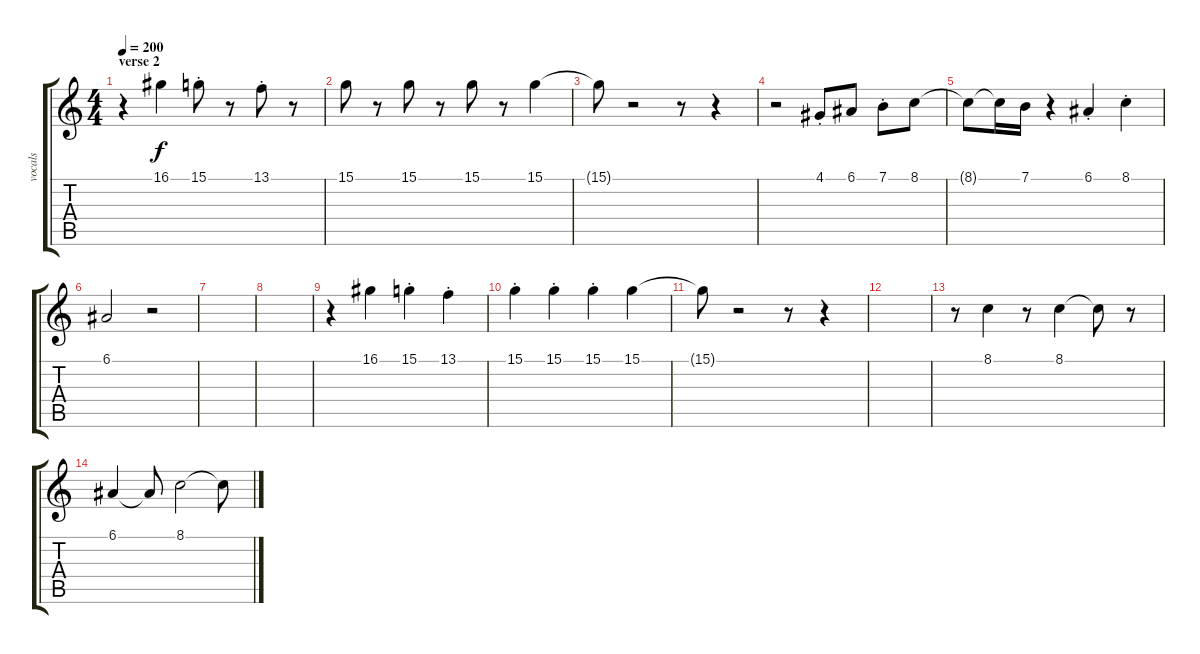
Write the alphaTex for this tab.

\track ("vocals" "vocals") {instrument ocarina}
\staff {score tabs}
\tuning (E4 B3 G3 D3 A2 E2) {hide}
\ts (4 4)
\section ("" "verse 2")
\tempo 200
\clef g2
\ks c
r.4{dy f} 16.1.4 15.1{st}.8 r.8 13.1{st}.8 r.8 |
15.1.8 r.8 15.1.8 r.8 15.1.8 r.8 15.1.4 |
15.1{t}.8 r.2 r.8 r.4 |
r.2 4.1{st}.8 6.1.8 7.1{st}.8 8.1.8 |
8.1{t}.8 8.1{t}.16 7.1.16 r.4 6.1{st}.4 8.1{st}.4 |
6.1.2 r.2 |
|
|
r.4 16.1.4 15.1{st}.4 13.1{st}.4 |
15.1{st}.4 15.1{st}.4 15.1{st}.4 15.1.4 |
15.1{t}.8 r.2 r.8 r.4 |
|
r.8 8.1.4 r.8 8.1.4 8.1{t}.8 r.8 |
6.1.4 6.1{t}.8 8.1.2 8.1{t}.8
